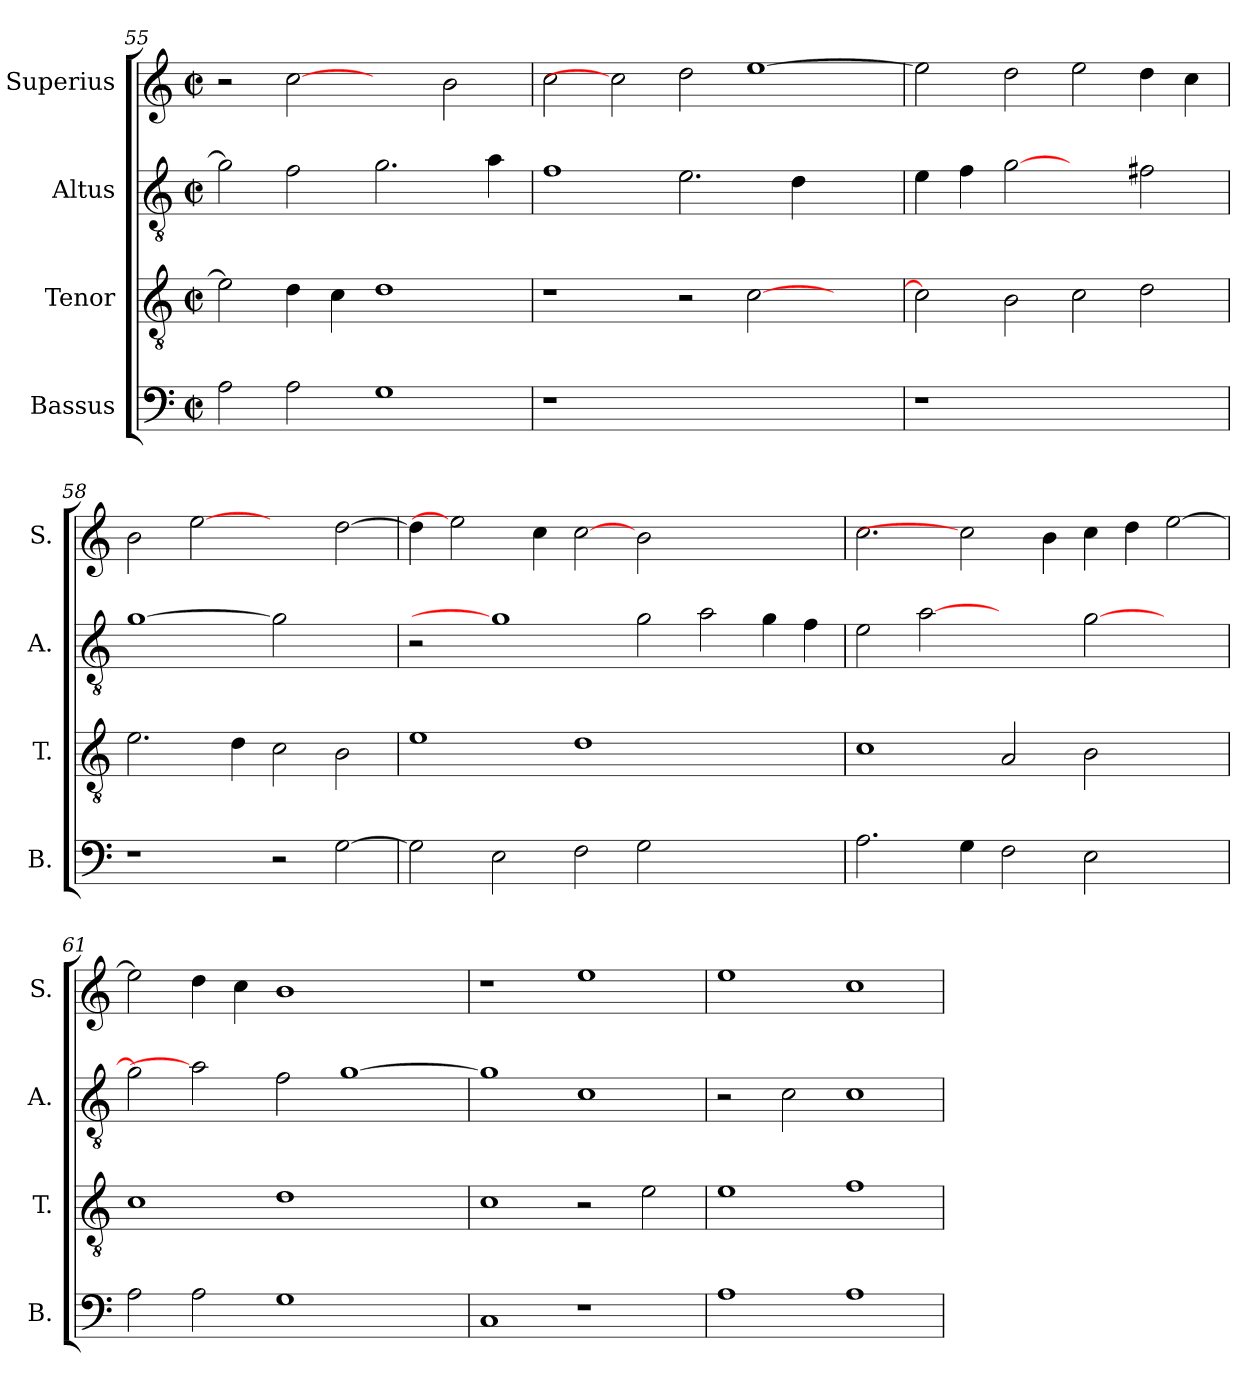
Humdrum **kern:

**kern	**kern	**kern	**kern
*part4	*part3	*part2	*part1
*staff4	*staff3	*staff2	*staff1
*I"Bassus	*I"Tenor	*I"Altus	*I"Superius
*I'B.	*I'T.	*I'A.	*I'S.
*clefF4	*clefGv2	*clefGv2	*clefG2
*	*ITrd7c12	*ITrd7c12	*
*k[]	*k[]	*k[]	*k[]
*C:	*C:	*C:	*C:
*M2/2	*M2/2	*M2/2	*M2/2
*met(c|)	*met(c|)	*met(c|)	*met(c|)
=55	=55	=55	=55
2Ai\	2Ei\]	2Gi\]	2r
2Ai\	4Di\	2Fi\	[2cci
.	4Ci\	.	.
1Gi	1Di	2.Gi\	2ryy
.	.	.	2bi\
.	.	4Ai\	.
=56	=56	=56	=56
!LO:N:vis=1	!	!	!
1r	1r	1Fi	2cci\
.	.	.	2cci]
1.ryy	2r	2.Ei\	2ddi\
.	[>2Ci\	.	[>1eei
.	.	4Di\	.
.	2ryy	2ryy	.
!!LO:LB:g=z
=57	=57	=57	=57
!LO:N:vis=1	!	!	!
1r	2Ci\]	4Ei\	2eei\]
.	.	4Fi\	.
.	2BBi\	[2Gi	2ddi\
1ryy	2Ci\	2ryy	2eei\
.	2Di\	2F#Xi\	4ddi\
.	.	.	4cci\
=58	=58	=58	=58
1r	2.Ei\	[1Gi	2bi\
.	.	.	[2eei
.	4Di\	.	.
2r	2Ci\	2Gi]	2ryy
[>2Gi\	2BBi\	2ryy	[>2ddi\
=59	=59	=59	=59
2Gi\]	1Ei	2r	4ddi\]
.	.	.	2eei]
2Ei\	.	1Gi]	.
.	.	.	4cci\
2Fi\	1Di	.	[2cci
2Gi\	.	2Gi\	2bi\
1ryy	1ryy	2Ai\	1ryy
.	.	4Gi\	.
.	.	4Fi\	.
=60	=60	=60	=60
2.Ai\	1Ci	2Ei\	2.cci\
.	.	[2Ai	.
4Gi\	.	.	2cci]
2Fi\	2AAi/	2ryy	.
.	.	.	4bi\
2Ei\	2BBi\	[>2Gi\	4cci\
.	.	.	4ddi\
2ryy	2ryy	2ryy	[>2eei\
=61	=61	=61	=61
2Ai\	1Ci	2Gi\]	2eei\]
2Ai\	.	2Ai]	4ddi\
.	.	.	4cci\
1Gi	1Di	2Fi\	1bi
.	.	[>1Gi	.
2ryy	2ryy	.	2ryy
!!LO:PB:g=z
=62	=62	=62	=62
1Ci	1Ci	1Gi]	1r
1r	2r	1Ci	1eei
.	2Ei\	.	.
=63	=63	=63	=63
1Ai	1Ei	2r	1eei
.	.	2Ci\	.
1Ai	1Fi	1Ci	1cci
=	=	=	=
*-	*-	*-	*-
